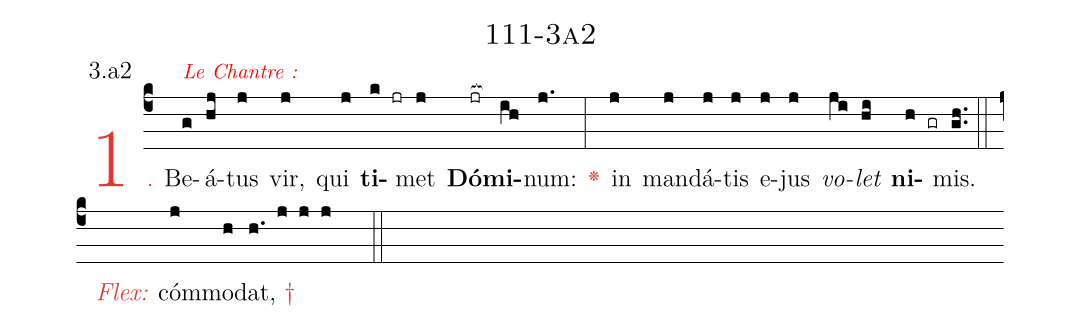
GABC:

name: 111-3a2;
annotation: 3.a2;
%%
(c4)<c>1.</c> Be<alt>{\footnotesize\textcolor{red}{Le Chantre :}}</alt>(g)á(hj)tus(j) vir,(j) qui(j) <b>ti</b>(k jr)met(j) <b>Dó</b>(jr[ocb:1{])<b>mi</b>(ih[ocb:0}])num:(j.) <c><v>\greheightstar</v></c>(:) in(j) man(j)dá(j)tis(j) e(j)jus(j) <i>vo</i>(ji)<i>let</i>(hi) <b>ni</b>(h gr)mis.(gh..) (::)
()<c><i>Flex:</i></c>()  cóm(j)mo(h)dat, <c>†</c>(h. j j j  ::)

%E(j) u(j) o(ji) u(hi) a(h) e.(gh..) (::)
